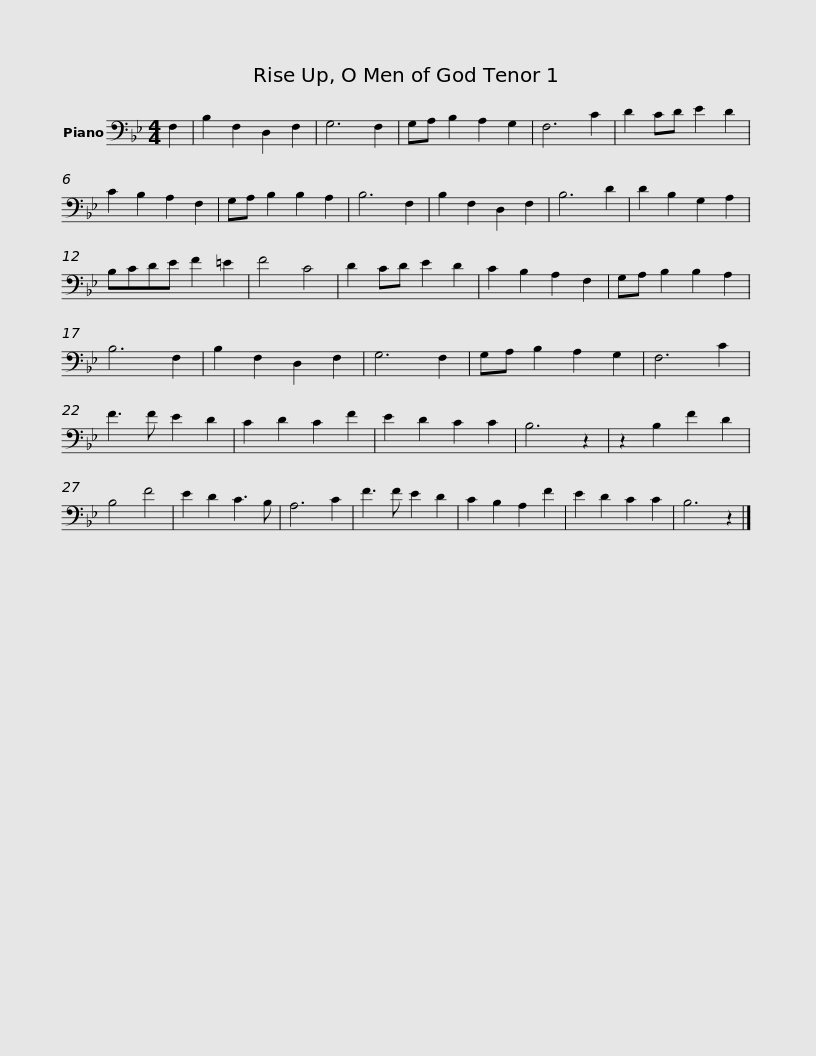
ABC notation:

X:1
L:1/8
M:4/4
I:linebreak $
K:Bb
V:1 bass
V:1
 F,2 | B,2 F,2 D,2 F,2 | G,6 F,2 | G,A, B,2 A,2 G,2 | F,6 C2 | %5
 D2 CD E2 D2 | C2 B,2 A,2 F,2 | G,A, B,2 B,2 A,2 | B,6 F,2 | B,2 F,2 D,2 F,2 | %10
 B,6 D2 |$ D2 B,2 G,2 A,2 | B,CDE F2 =E2 | F4 C4 | D2 CD E2 D2 | %15
 C2 B,2 A,2 F,2 | G,A, B,2 B,2 A,2 | B,6 F,2 | B,2 F,2 D,2 F,2 | G,6 F,2 |$ %20
 G,A, B,2 A,2 G,2 | F,6 C2 | F3 F E2 D2 | C2 D2 C2 F2 | E2 D2 C2 C2 | %25
 B,6 z2 | z2 B,2 F2 D2 | B,4 F4 | E2 D2 C3 B, | A,6 C2 |$ %30
 F3 F E2 D2 | C2 B,2 A,2 F2 | E2 D2 C2 C2 | B,6 z2 |] %34
